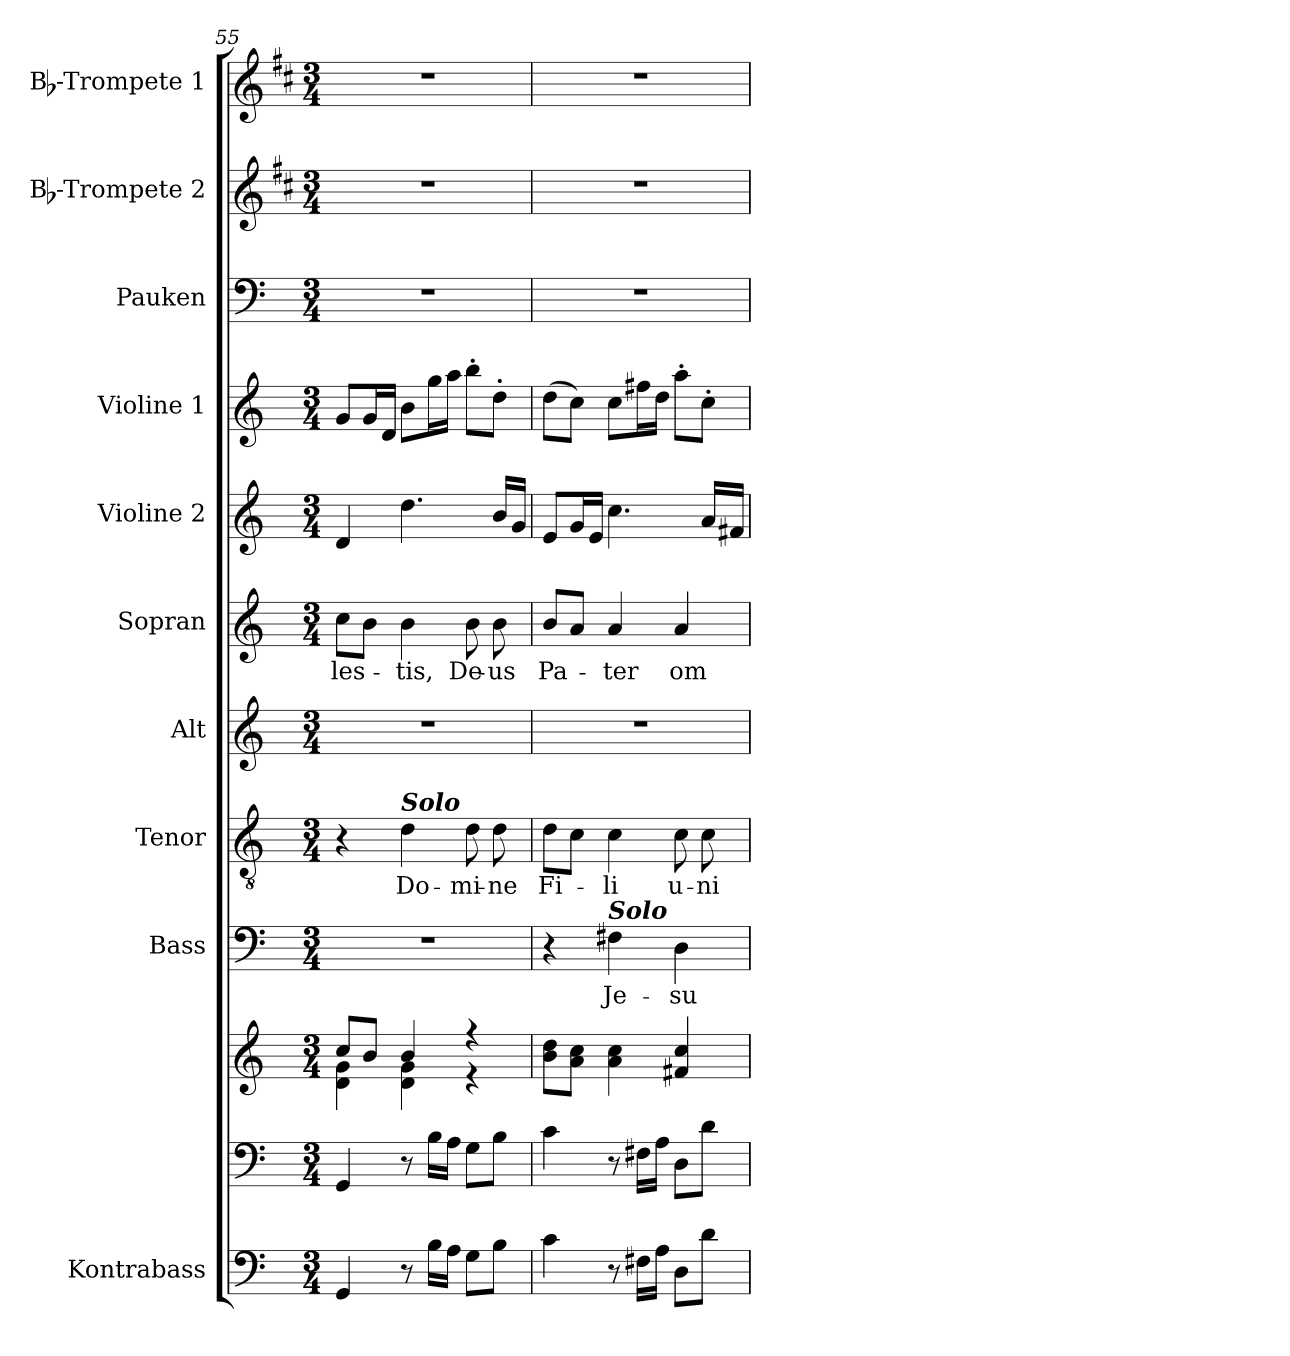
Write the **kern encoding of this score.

**kern	**kern	**kern	**kern	**text	**kern	**text	**kern	**kern	**text	**kern	**kern	**kern	**kern	**kern
*part11	*part10	*part10	*part9	*part9	*part8	*part8	*part7	*part6	*part6	*part5	*part4	*part3	*part2	*part1
*staff12	*staff11	*staff10	*staff9	*staff9	*staff8	*staff8	*staff7	*staff6	*staff6	*staff5	*staff4	*staff3	*staff2	*staff1
*I"Kontrabass	*	*	*I"Bass	*	*I"Tenor	*	*I"Alt	*I"Sopran	*	*I"Violine 2	*I"Violine 1	*I"Pauken	*I"Bb-Trompete 2	*I"Bb-Trompete 1
*I'Kb.	*	*	*I'B.	*	*I'T.	*	*I'A.	*I'S.	*	*I'Vl. 2	*I'Vl. 1	*I'Pk.	*I'Bb Trp. 2	*I'Bb Trp. 1
*clefF4	*clefF4	*clefG2	*clefF4	*	*clefGv2	*	*clefG2	*clefG2	*	*clefG2	*clefG2	*clefF4	*clefG2	*clefG2
*ITrd7c12	*	*	*	*	*	*	*	*	*	*	*	*	*ITrd1c2	*ITrd1c2
*k[]	*k[]	*k[]	*k[]	*	*k[]	*	*k[]	*k[]	*	*k[]	*k[]	*k[]	*k[]	*k[]
*C:	*C:	*C:	*C:	*	*C:	*	*C:	*C:	*	*C:	*C:	*C:	*C:	*C:
*M3/4	*M3/4	*M3/4	*M3/4	*	*M3/4	*	*M3/4	*M3/4	*	*M3/4	*M3/4	*M3/4	*M3/4	*M3/4
=55	=55	=55	=55	=55	=55	=55	=55	=55	=55	=55	=55	=55	=55	=55
*	*	*^	*	*	*	*	*	*	*	*	*	*	*	*
!	!	!	!	!	!	!	!	!	!	!LO:LY:b	!	!	!	!	!
4GGG/	4GG/	8cc/L	4d\ 4g\	2.r	.	4r	.	2.r	8cc\L	-les-	4d/	8g/L	2.r	2.r	2.r
.	.	8b/J	.	.	.	.	.	.	8b\J	.	.	16g/L	.	.	.
.	.	.	.	.	.	.	.	.	.	.	.	16d/JJ	.	.	.
!	!	!	!	!	!	!LO:TX:a:Bi:t=Solo	!	!	!	!	!	!	!	!	!
!	!	!	!	!	!	!	!LO:LY:b	!	!	!LO:LY:b	!	!	!	!	!
8r	8r	4b/	4d\ 4g\	.	.	4d\	Do-	.	4b\	-tis,	4.dd\	8b\L	.	.	.
16BB\LL	16B\LL	.	.	.	.	.	.	.	.	.	.	16gg\L	.	.	.
16AA\JJ	16A\JJ	.	.	.	.	.	.	.	.	.	.	16aa\JJ	.	.	.
!	!	!	!	!	!	!	!LO:LY:b	!	!	!LO:LY:b	!	!	!	!	!
8GG\L	8G\L	4r	4r	.	.	8d\	-mi-	.	8b\	De-	.	8bb'>\L	.	.	.
!	!	!	!	!	!	!	!LO:LY:b	!	!	!LO:LY:b	!	!	!	!	!
8BB\J	8B\J	.	.	.	.	8d\	-ne	.	8b\	-us	16b/LL	8dd'>\J	.	.	.
.	.	.	.	.	.	.	.	.	.	.	16g/JJ	.	.	.	.
*	*	*v	*v	*	*	*	*	*	*	*	*	*	*	*	*
=56	=56	=56	=56	=56	=56	=56	=56	=56	=56	=56	=56	=56	=56	=56
!	!	!	!	!	!	!LO:LY:b	!	!	!LO:LY:b	!	!	!	!	!
4C\	4c\	8b\ 8dd\L	4r	.	8d\L	Fi-	2.r	8b/L	Pa-	8e/L	(>8dd\L	2.r	2.r	2.r
.	.	8a\ 8cc\J	.	.	8c\J	.	.	8a/J	.	16g/L	8cc\J)	.	.	.
.	.	.	.	.	.	.	.	.	.	16e/JJ	.	.	.	.
!	!	!	!LO:TX:a:Bi:t=Solo	!	!	!	!	!	!	!	!	!	!	!
!	!	!	!	!LO:LY:b	!	!LO:LY:b	!	!	!LO:LY:b	!	!	!	!	!
8r	8r	4a\ 4cc\	4F#X\	Je-	4c\	-li	.	4a/	-ter	4.cc\	8cc\L	.	.	.
16FF#X\LL	16F#X\LL	.	.	.	.	.	.	.	.	.	16ff#X\L	.	.	.
16AA\JJ	16A\JJ	.	.	.	.	.	.	.	.	.	16dd\JJ	.	.	.
!	!	!	!	!LO:LY:b	!	!LO:LY:b	!	!	!LO:LY:b	!	!	!	!	!
8DD\L	8D\L	4f#X/ 4cc/	4D\	-su	8c\	u-	.	4a/	om-	.	8aa'>\L	.	.	.
!	!	!	!	!	!	!LO:LY:b	!	!	!	!	!	!	!	!
8D\J	8d\J	.	.	.	8c\	-ni-	.	.	.	16a/LL	8cc'>\J	.	.	.
.	.	.	.	.	.	.	.	.	.	16f#X/JJ	.	.	.	.
=	=	=	=	=	=	=	=	=	=	=	=	=	=	=
*-	*-	*-	*-	*-	*-	*-	*-	*-	*-	*-	*-	*-	*-	*-
